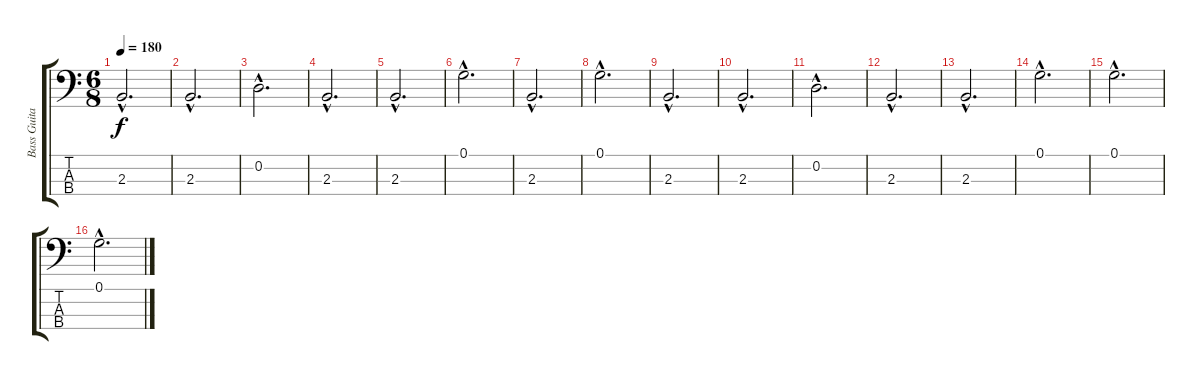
\track ("Bass Guitar" "Bass Guita") {instrument electricbassfinger}
\staff {score tabs}
\tuning (G2 D2 A1 E1) {hide}
\ts (6 8)
\tempo 180
\clef f4
\ks c
2.3{hac}.2{d dy f} |
2.3{hac}.2{d} |
0.2{hac}.2{d} |
2.3{hac}.2{d} |
2.3{hac}.2{d} |
0.1{hac}.2{d} |
2.3{hac}.2{d} |
0.1{hac}.2{d} |
2.3{hac}.2{d} |
2.3{hac}.2{d} |
0.2{hac}.2{d} |
2.3{hac}.2{d} |
2.3{hac}.2{d} |
0.1{hac}.2{d} |
0.1{hac}.2{d} |
0.1{hac}.2{d}
